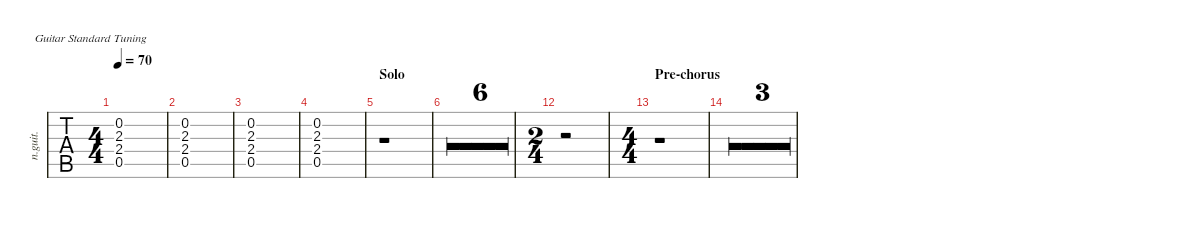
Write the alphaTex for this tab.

\defaultSystemsLayout 4
\hideDynamics
\bracketExtendMode nobrackets
\otherSystemsTrackNameOrientation horizontal
\track ("Nylon Guitar 2" "n.guit.") {defaultSystemsLayout 4 multiBarRest instrument acousticguitarnylon}
\staff {tabs}
\tuning (E4 B3 G3 D3 A2 E2)
\ts (4 4)
\tempo 70
\clef g2
\ks c
(0.5 2.4 2.3 0.2).1{dy ff} |
(0.5 2.4 2.3 0.2).1 |
(0.5 2.4 2.3 0.2).1 |
(0.5 2.4 2.3 0.2).1 |
\section ("" "Solo")
r.1 |
r.1 |
r.1 |
r.1 |
r.1 |
r.1 |
r.1 |
\ts (2 4)
\beaming (8 2 2)
r.2 |
\ts (4 4)
\beaming (8 2 2 2 2)
\section ("" "Pre-chorus")
r.1 |
r.1 |
r.1 |
r.1
